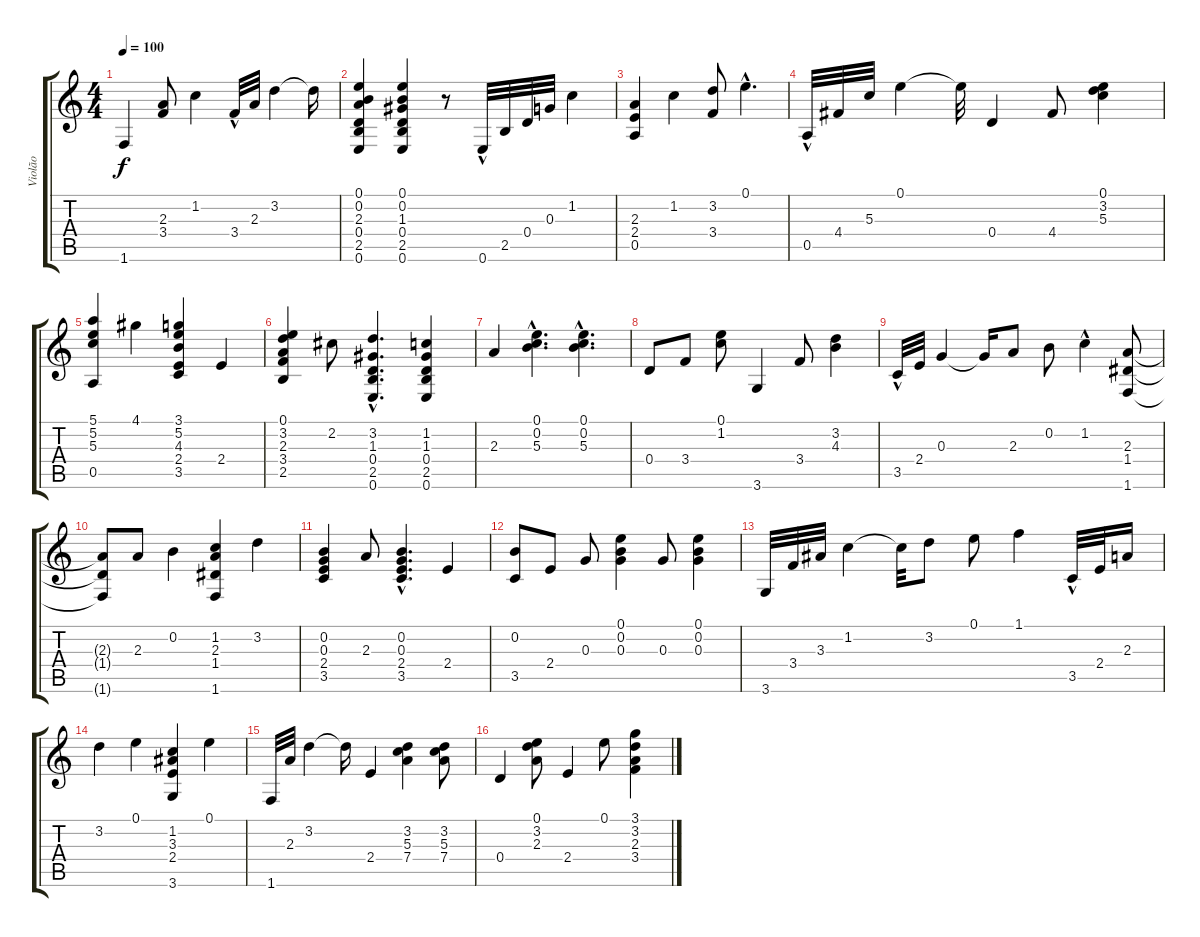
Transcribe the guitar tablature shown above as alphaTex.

\track ("Violão" "Violão") {instrument acousticguitarnylon}
\staff {score tabs}
\tuning (E4 B3 G3 D3 A2 E2) {hide}
\ts (4 4)
\tempo 100
\clef g2
\ks c
1.6.4{dy f} (2.3 3.4).8 1.2.4 3.4{hac}.32 2.3.32 3.2.4 3.2{t}.16 |
(0.1 0.2 2.3 0.4 2.5 0.6).4 (0.1 0.2 1.3 0.4 2.5 0.6).4 r.8 0.6{hac}.32 2.5.32 0.4.32 0.3.32 1.2.4 |
(2.3 2.4 0.5).4 1.2.4 (3.2 3.4).8 0.1{hac}.4{d} |
0.5{hac}.32 4.4.32 5.3.32 0.1.4 0.1{t}.32 0.4.4 4.4.8 (0.1 3.2 5.3).4 |
(5.1 5.2 5.3 0.5).4 4.1.4 (3.1 5.2 4.3 2.4 3.5).4 2.4.4 |
(0.1 3.2 2.3 3.4 2.5).4 2.2.8 (3.2{hac} 1.3{hac} 0.4{hac} 2.5{hac} 0.6{hac}).4{d} (1.2 1.3 0.4 2.5 0.6).4 |
2.3.4 (0.1{hac} 0.2{hac} 5.3{hac}).4{d} (0.1{hac} 0.2{hac} 5.3{hac}).4{d} |
0.4.8 3.4.8 (0.1 1.2).8 3.6.4 3.4.8 (3.2 4.3).4 |
3.5{hac}.32 2.4.32 0.3.4 0.3{t}.16 2.3.8 0.2.8 1.2{hac}.4 (2.3 1.4 1.6).8 |
(2.3{t} 1.4{t} 1.6{t}).8 2.3.8 0.2.4 (1.2 2.3 1.4 1.6).4 3.2.4 |
(0.2 0.3 2.4 3.5).4 2.3.8 (0.2{hac} 0.3{hac} 2.4{hac} 3.5{hac}).4{d} 2.4.4 |
(0.2 3.5).8 2.4.8 0.3.8 (0.1 0.2 0.3).4 0.3.8 (0.1 0.2 0.3).4 |
3.6.32 3.4.32 3.3.32 1.2.4 1.2{t}.32 3.2.8 0.1.8 1.1.4 3.5{hac}.32 2.4.32 2.3.16 |
3.2.4 0.1.4 (1.2 3.3 2.4 3.6).4 0.1.4 |
1.6.32 2.3.32 3.2.4 3.2{t}.16 2.4.4 (3.2 5.3 7.4).4 (3.2 5.3 7.4).8 |
0.4.4 (0.1 3.2 2.3).8 2.4.4 0.1.8 (3.1 3.2 2.3 3.4).4
